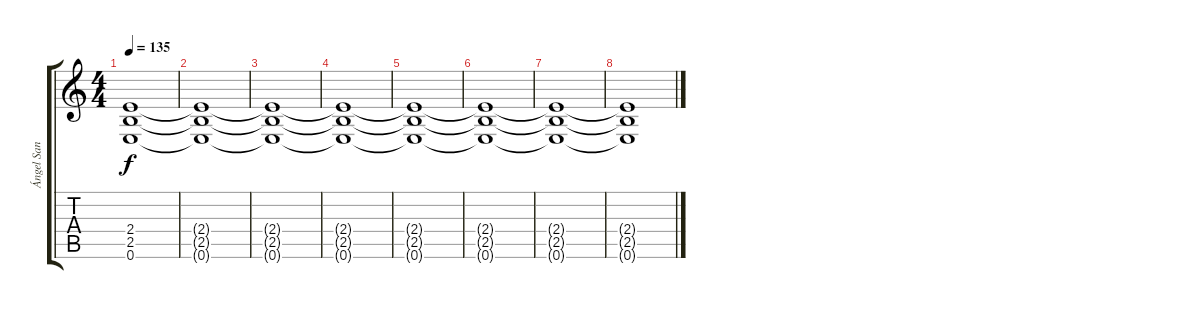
\track ("Ángel San Juan" "Ángel San ") {instrument distortionguitar}
\staff {score tabs}
\tuning (E4 B3 G3 D3 A2 E2) {hide}
\ts (4 4)
\tempo 135
\clef g2
\ks c
(2.4{t} 2.5{t} 0.6{t}).1{dy f} |
(2.4{t} 2.5{t} 0.6{t}).1 |
(2.4{t} 2.5{t} 0.6{t}).1 |
(2.4{t} 2.5{t} 0.6{t}).1 |
(2.4{t} 2.5{t} 0.6{t}).1 |
(2.4{t} 2.5{t} 0.6{t}).1 |
(2.4{t} 2.5{t} 0.6{t}).1 |
(2.4{t} 2.5{t} 0.6{t}).1
